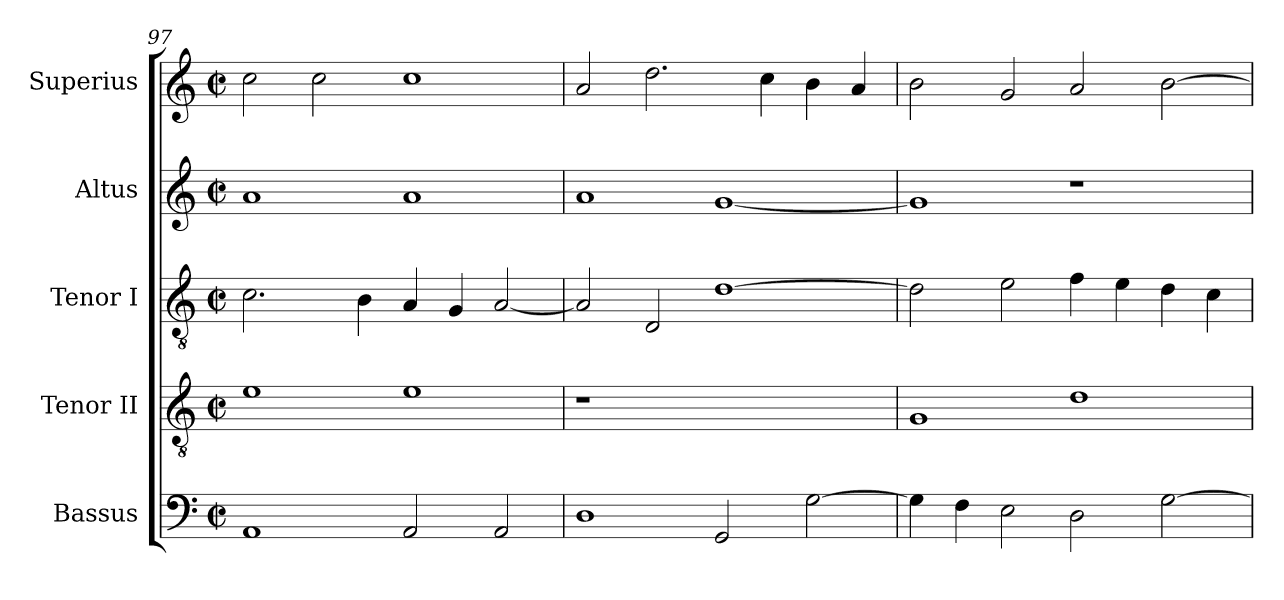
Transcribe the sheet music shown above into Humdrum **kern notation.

**kern	**kern	**kern	**kern	**kern
*part5	*part4	*part3	*part2	*part1
*staff5	*staff4	*staff3	*staff2	*staff1
*I"Bassus	*I"Tenor II	*I"Tenor I	*I"Altus	*I"Superius
*I'B.	*	*	*	*I'S.
*clefF4	*clefGv2	*clefGv2	*clefG2	*clefG2
*	*ITrd7c12	*ITrd7c12	*	*
*k[]	*k[]	*k[]	*k[]	*k[]
*C:	*C:	*C:	*C:	*C:
*M2/2	*M2/2	*M2/2	*M2/2	*M2/2
*met(c|)	*met(c|)	*met(c|)	*met(c|)	*met(c|)
=97	=97	=97	=97	=97
1AAi	1Ei	2.Ci\	1ai	2cci\
.	.	.	.	2cci\
.	.	4BBi\	.	.
2AAi/	1Ei	4AAi/	1ai	1cci
.	.	4GGi/	.	.
2AAi/	.	[<2AAi/	.	.
=98	=98	=98	=98	=98
!	!LO:N:vis=1	!	!	!
1Di	1r	2AAi/]	1ai	2ai/
.	.	2DDi/	.	2.ddi\
2GGi/	1ryy	[>1Di	[<1gi	.
.	.	.	.	4cci\
[>2Gi\	.	.	.	4bi\
.	.	.	.	4ai/
!!LO:PB:g=z
=99	=99	=99	=99	=99
4Gi\]	1GGi	2Di\]	1gi]	2bi\
4Fi\	.	.	.	.
2Ei\	.	2Ei\	.	2gi/
2Di\	1Di	4Fi\	1r	2ai/
.	.	4Ei\	.	.
[>2Gi\	.	4Di\	.	[>2bi\
.	.	4Ci\	.	.
=	=	=	=	=
*-	*-	*-	*-	*-
